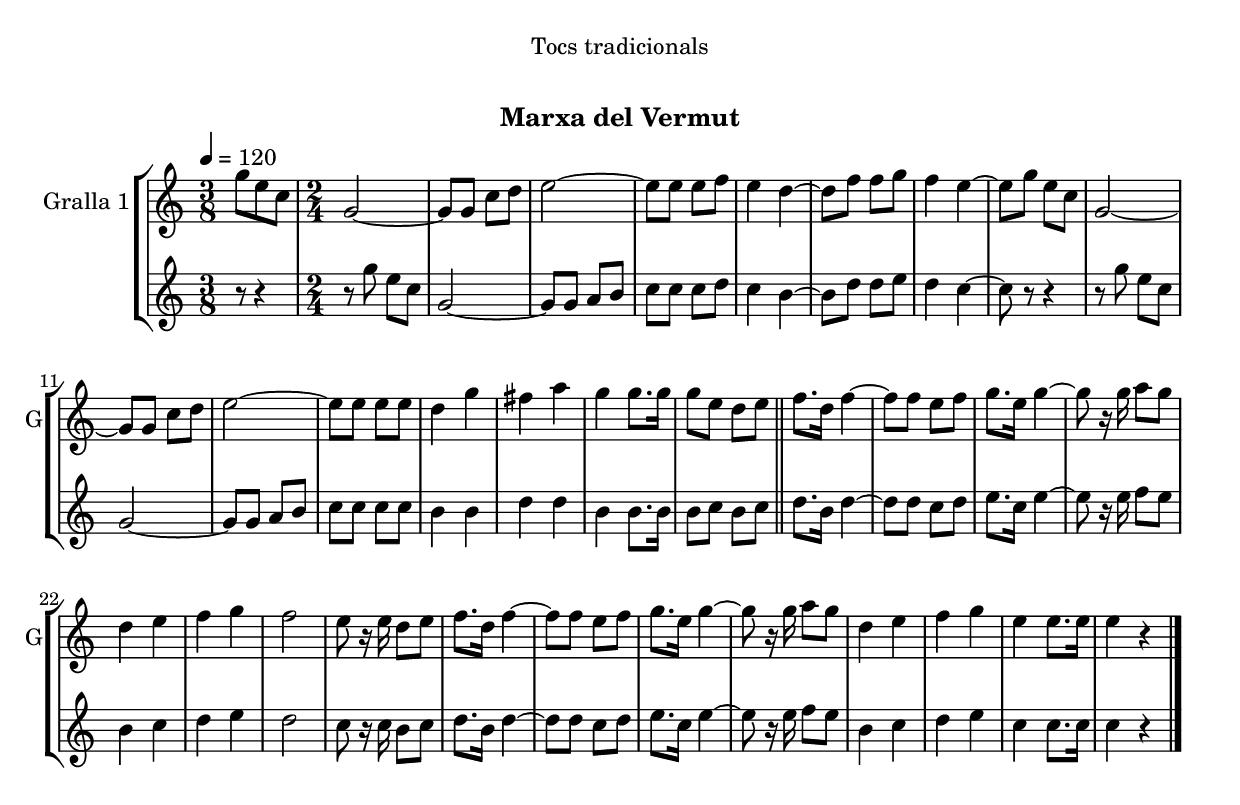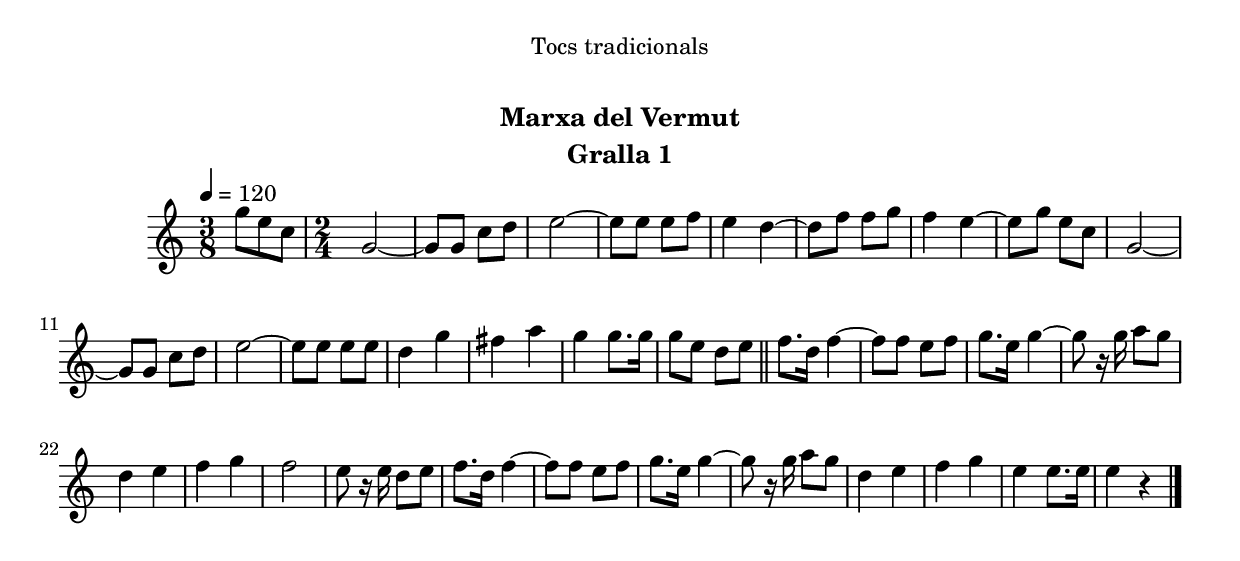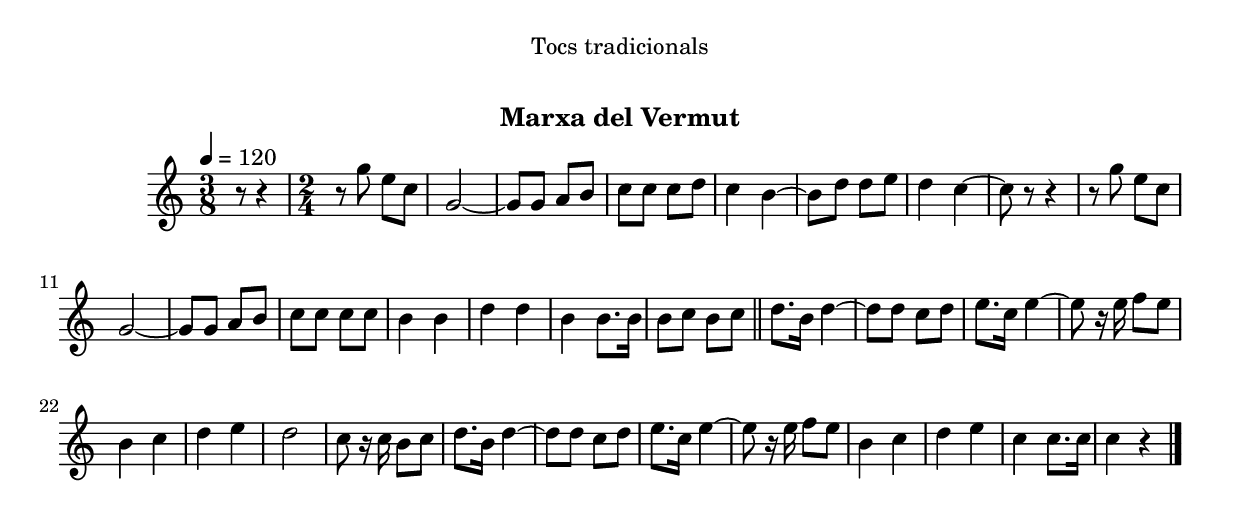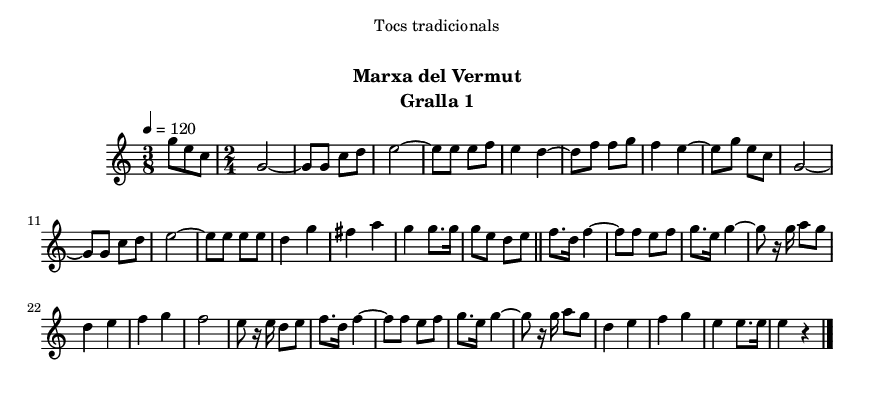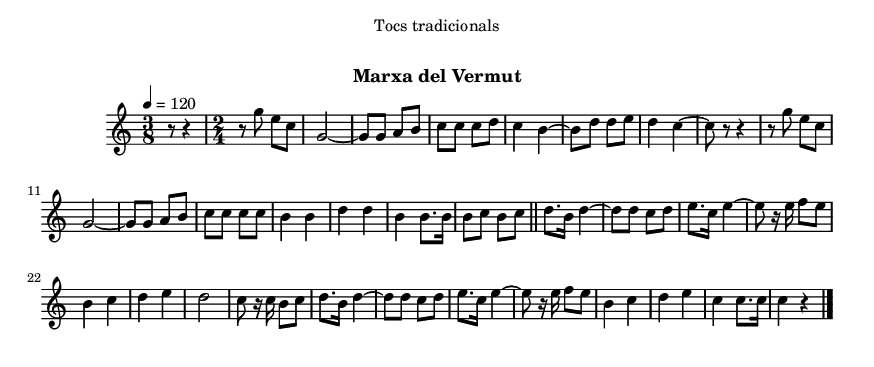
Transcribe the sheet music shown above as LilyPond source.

\version "2.16.0"

\header {
  dedication="Tocs tradicionals"
  title="   "
  subtitle="Marxa del Vermut"
  subsubtitle=""
  poet=""
  meter=""
  piece=""
  composer=""
  arranger=""
  opus=""
  instrument=""
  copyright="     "
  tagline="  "
}

liniaroAa =
\relative g''
{
  \tempo 4=120
  \clef treble
  \key c \major
  \time 3/8
  g8 e c  |
  \time 2/4   g2 ~  |
  g8 g c d  |
  e2 ~  |
  %05
  e8 e e f  |
  e4 d ~  |
  d8 f f g  |
  f4 e ~  |
  e8 g e c  |
  %10
  g2 ~  |
  g8 g c d  |
  e2 ~  |
  e8 e e e  |
  d4 g  |
  %15
  fis4 a  |
  g4 g8. g16  |
  g8 e d e  \bar "||"
  f8. d16 f4 ~  |
  f8 f e f  |
  %20
  g8. e16 g4 ~  |
  g8 r16 g a8 g  |
  d4 e  |
  f4 g  |
  f2  |
  %25
  e8 r16 e d8 e  |
  f8. d16 f4 ~  |
  f8 f e f  |
  g8. e16 g4 ~  |
  g8 r16 g a8 g  |
  %30
  d4 e  |
  f4 g  |
  e4 e8. e16  |
  e4 r4  \bar "|." % kompletite
}

liniaroAb =
\relative g''
{
  \tempo 4=120
  \clef treble
  \key c \major
  \time 3/8
  r8 r4  |
  \time 2/4   r8 g e c  |
  g2 ~  |
  g8 g a b  |
  %05
  c8 c c d  |
  c4 b ~  |
  b8 d d e  |
  d4 c ~  |
  c8 r r4  |
  %10
  r8 g' e c  |
  g2 ~  |
  g8 g a b  |
  c8 c c c  |
  b4 b  |
  %15
  d4 d  |
  b4 b8. b16  |
  b8 c b c  \bar "||"
  d8. b16 d4 ~  |
  d8 d c d  |
  %20
  e8. c16 e4 ~  |
  e8 r16 e f8 e  |
  b4 c  |
  d4 e  |
  d2  |
  %25
  c8 r16 c b8 c  |
  d8. b16 d4 ~  |
  d8 d c d  |
  e8. c16 e4 ~  |
  e8 r16 e f8 e  |
  %30
  b4 c  |
  d4 e  |
  c4 c8. c16  |
  c4 r4  \bar "|." % kompletite
}

\book {

\paper {
  print-page-number = false
}

\bookpart {
  \score {
    \new StaffGroup {
      \override Score.RehearsalMark #'self-alignment-X = #LEFT
      <<
        \new Staff \with {instrumentName = #"Gralla 1" shortInstrumentName = #"G"} \liniaroAa
        \new Staff \with {instrumentName = #"" shortInstrumentName = #" "} \liniaroAb
      >>
    }
    \layout {}
  }\score { \unfoldRepeats
    \new StaffGroup {
      \override Score.RehearsalMark #'self-alignment-X = #LEFT
      <<
        \new Staff \with {instrumentName = #"Gralla 1" shortInstrumentName = #"G"} \liniaroAa
        \new Staff \with {instrumentName = #"" shortInstrumentName = #" "} \liniaroAb
      >>
    }
    \midi {}
  }
}

\bookpart {
  \header {instrument="Gralla 1"}
  \score {
    \new StaffGroup {
      \override Score.RehearsalMark #'self-alignment-X = #LEFT
      <<
        \new Staff \liniaroAa
      >>
    }
    \layout {}
  }\score { \unfoldRepeats
    \new StaffGroup {
      \override Score.RehearsalMark #'self-alignment-X = #LEFT
      <<
        \new Staff \liniaroAa
      >>
    }
    \midi {}
  }
}

\bookpart {
  \header {instrument=""}
  \score {
    \new StaffGroup {
      \override Score.RehearsalMark #'self-alignment-X = #LEFT
      <<
        \new Staff \liniaroAb
      >>
    }
    \layout {}
  }\score { \unfoldRepeats
    \new StaffGroup {
      \override Score.RehearsalMark #'self-alignment-X = #LEFT
      <<
        \new Staff \liniaroAb
      >>
    }
    \midi {}
  }
}

}

\book {

\paper {
  print-page-number = false
  #(set-paper-size "a6landscape")
  #(layout-set-staff-size 14)
}

\bookpart {
  \header {instrument="Gralla 1"}
  \score {
    \new StaffGroup {
      \override Score.RehearsalMark #'self-alignment-X = #LEFT
      <<
        \new Staff \liniaroAa
      >>
    }
    \layout {}
  }
}

\bookpart {
  \header {instrument=""}
  \score {
    \new StaffGroup {
      \override Score.RehearsalMark #'self-alignment-X = #LEFT
      <<
        \new Staff \liniaroAb
      >>
    }
    \layout {}
  }
}

}

